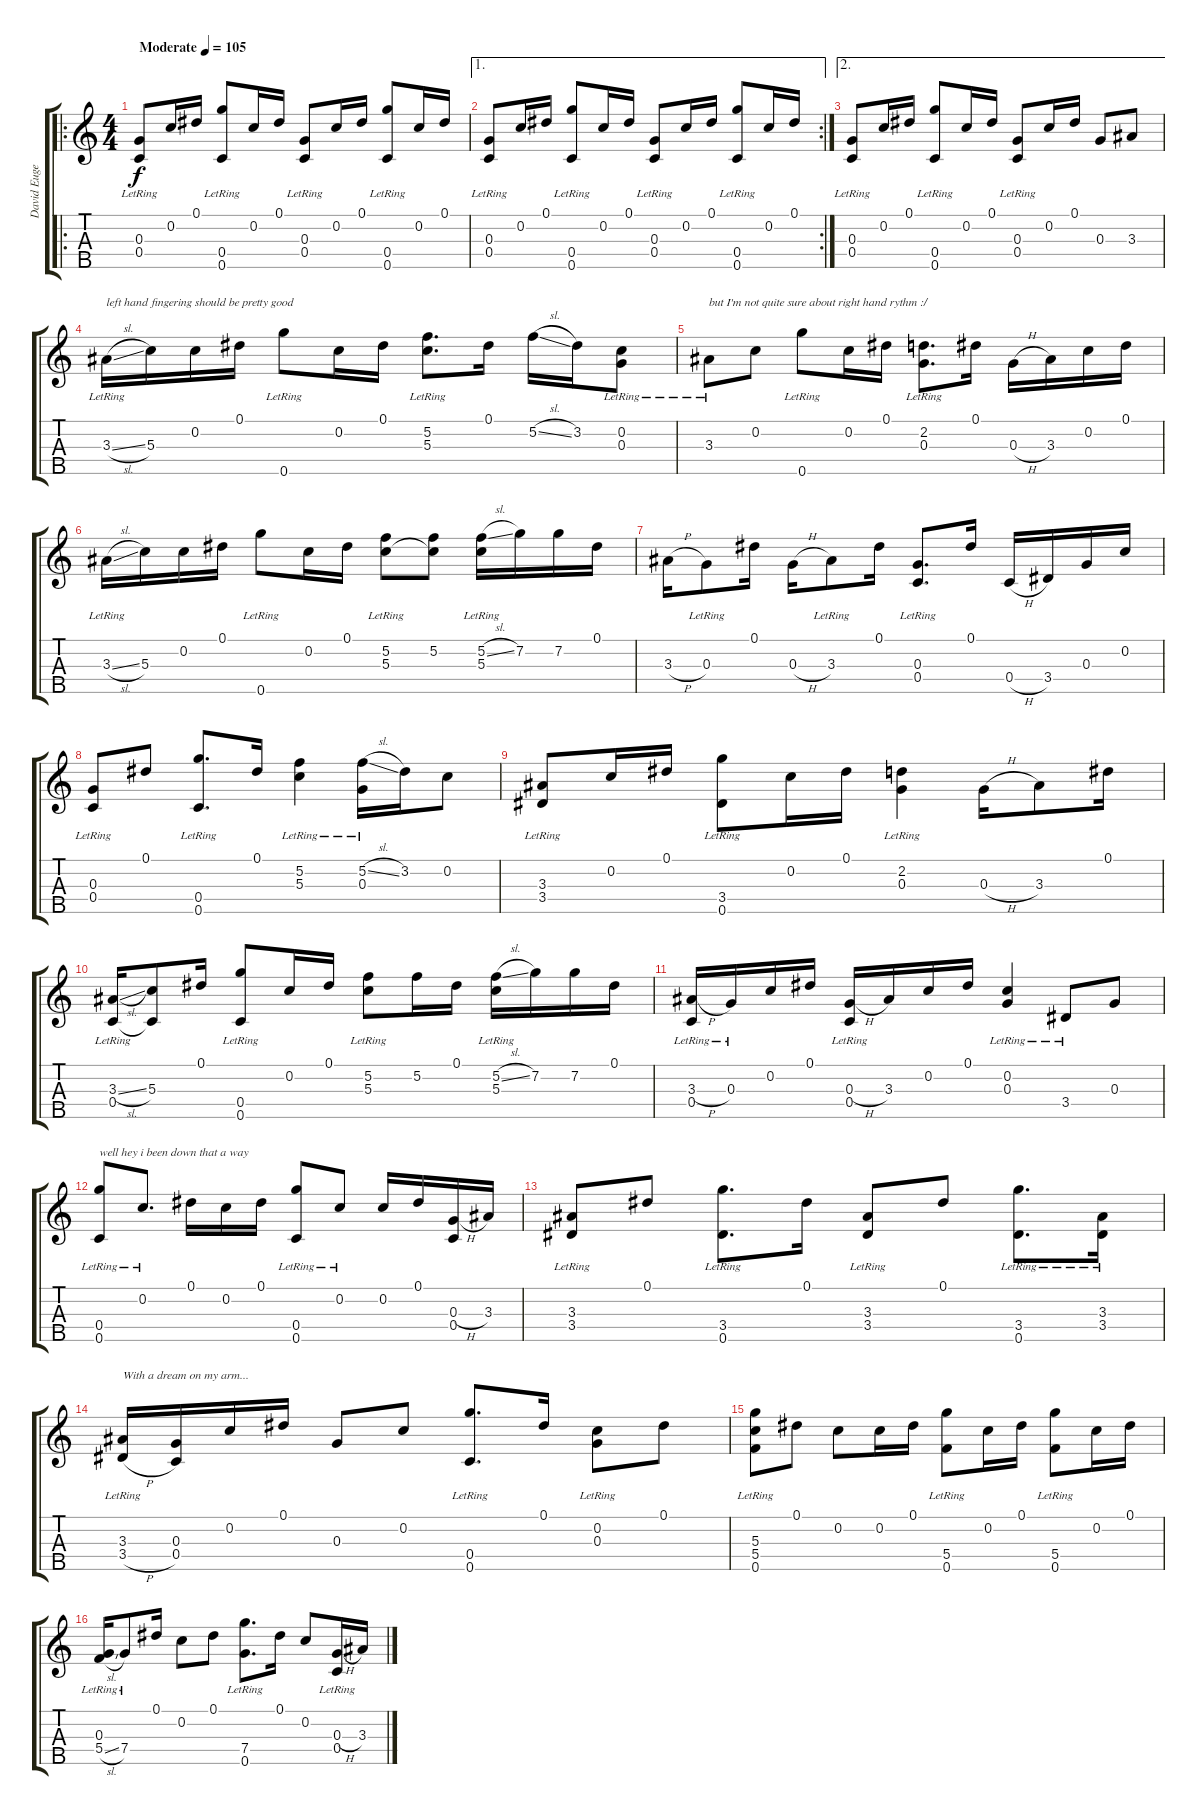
\track ("David Eugene Edwards" "David Euge") {instrument acousticguitarsteel}
\staff {score tabs}
\tuning (Eb4 C4 G3 C3 G4) {hide}
\ro
\ts (4 4)
\tempo (105 "Moderate")
\clef g2
\ks c
(0.3{lr} 0.4{lr}).8{dy f instrument acousticguitarsteel} 0.2.16 0.1.16 (0.4{lr} 0.5{lr}).8 0.2.16 0.1.16 (0.3{lr} 0.4{lr}).8 0.2.16 0.1.16 (0.4{lr} 0.5{lr}).8 0.2.16 0.1.16 |
\ae 1
\rc 2
(0.3{lr} 0.4{lr}).8 0.2.16 0.1.16 (0.4{lr} 0.5{lr}).8 0.2.16 0.1.16 (0.3{lr} 0.4{lr}).8 0.2.16 0.1.16 (0.4{lr} 0.5{lr}).8 0.2.16 0.1.16 |
\ae 2
(0.3{lr} 0.4{lr}).8 0.2.16 0.1.16 (0.4{lr} 0.5{lr}).8 0.2.16 0.1.16 (0.3{lr} 0.4{lr}).8 0.2.16 0.1.16 0.3.8 3.3.8 |
3.3{sl lr}.16{txt "left hand fingering should be pretty good"} 5.3.16 0.2.16 0.1.16 0.5{lr}.8 0.2.16 0.1.16 (5.2{lr} 5.3{lr}).8{d} 0.1.16 5.2{sl}.16 3.2.16 (0.2{lr} 0.3{lr}).8 |
3.3{lr}.8{txt "but I'm not quite sure about right hand rythm :/"} 0.2.8 0.5{lr}.8 0.2.16 0.1.16 (2.2{lr} 0.3{lr}).8{d} 0.1.16 0.3{h}.16 3.3.16 0.2.16 0.1.16 |
3.3{sl lr}.16 5.3.16 0.2.16 0.1.16 0.5{lr}.8 0.2.16 0.1.16 (5.2 5.3{lr}).8 (5.2 5.3{t}).8 (5.2{sl} 5.3{lr}).16 7.2.16 7.2.16 0.1.16 |
3.3{h}.16 0.3{lr}.8 0.1.16 0.3{h}.16 3.3{lr}.8 0.1.16 (0.3{lr} 0.4{lr}).8{d} 0.1.16 0.4{h}.16 3.4.16 0.3.16 0.2.16 |
(0.3{lr} 0.4{lr}).8 0.1.8 (0.4{lr} 0.5{lr}).8{d} 0.1.16 (5.2{lr} 5.3{lr}).4 (5.2{sl} 0.3{lr}).16 3.2.16 0.2.8 |
(3.3{lr} 3.4{lr}).8 0.2.16 0.1.16 (3.4{lr} 0.5{lr}).8 0.2.16 0.1.16 (2.2{lr} 0.3{lr}).4 0.3{h}.16 3.3.8 0.1.16 |
(3.3{sl lr} 0.4{lr}).16 (5.3 0.4{t}).8 0.1.16 (0.4{lr} 0.5{lr}).8 0.2.16 0.1.16 (5.2{lr} 5.3{lr}).8 5.2.16 0.1.16 (5.2{sl} 5.3{lr}).16 7.2.16 7.2.16 0.1.16 |
(3.3{h lr} 0.4{lr}).16 0.3{lr}.16 0.2.16 0.1.16 (0.3{h lr} 0.4{lr}).16 3.3.16 0.2.16 0.1.16 (0.2 0.3{lr}).4 3.4{lr}.8 0.3.8 |
(0.4{lr} 0.5{lr}).8{txt "well hey i been down that a way"} 0.2{lr}.8{d} 0.1.16 0.2.16 0.1.16 (0.4{lr} 0.5{lr}).8 0.2{lr}.8 0.2.16 0.1.16 (0.3{h} 0.4).16 3.3.16 |
(3.3{lr} 3.4{lr}).8 0.1.8 (3.4{lr} 0.5{lr}).8{d} 0.1.16 (3.3{lr} 3.4{lr}).8 0.1.8 (3.4{lr} 0.5{lr}).8{d} (3.3 3.4{lr}).16 |
(3.3{lr} 3.4{h lr}).16{txt "With a dream on my arm..."} (0.3 0.4).16 0.2.16 0.1.16 0.3.8 0.2.8 (0.4{lr} 0.5{lr}).8{d} 0.1.16 (0.2{lr} 0.3{lr}).8 0.1.8 |
(5.3{lr} 5.4{lr} 0.5).8 0.1.8 0.2.8 0.2.16 0.1.16 (5.4{lr} 0.5).8 0.2.16 0.1.16 (5.4{lr} 0.5).8 0.2.16 0.1.16 |
(0.3 5.4{sl lr}).16 7.4{lr}.8 0.1.16 0.2.8 0.1.8 (7.4{lr} 0.5{lr}).8{d} 0.1.16 0.2.8 (0.3{h lr} 0.4{lr}).16 3.3.16
